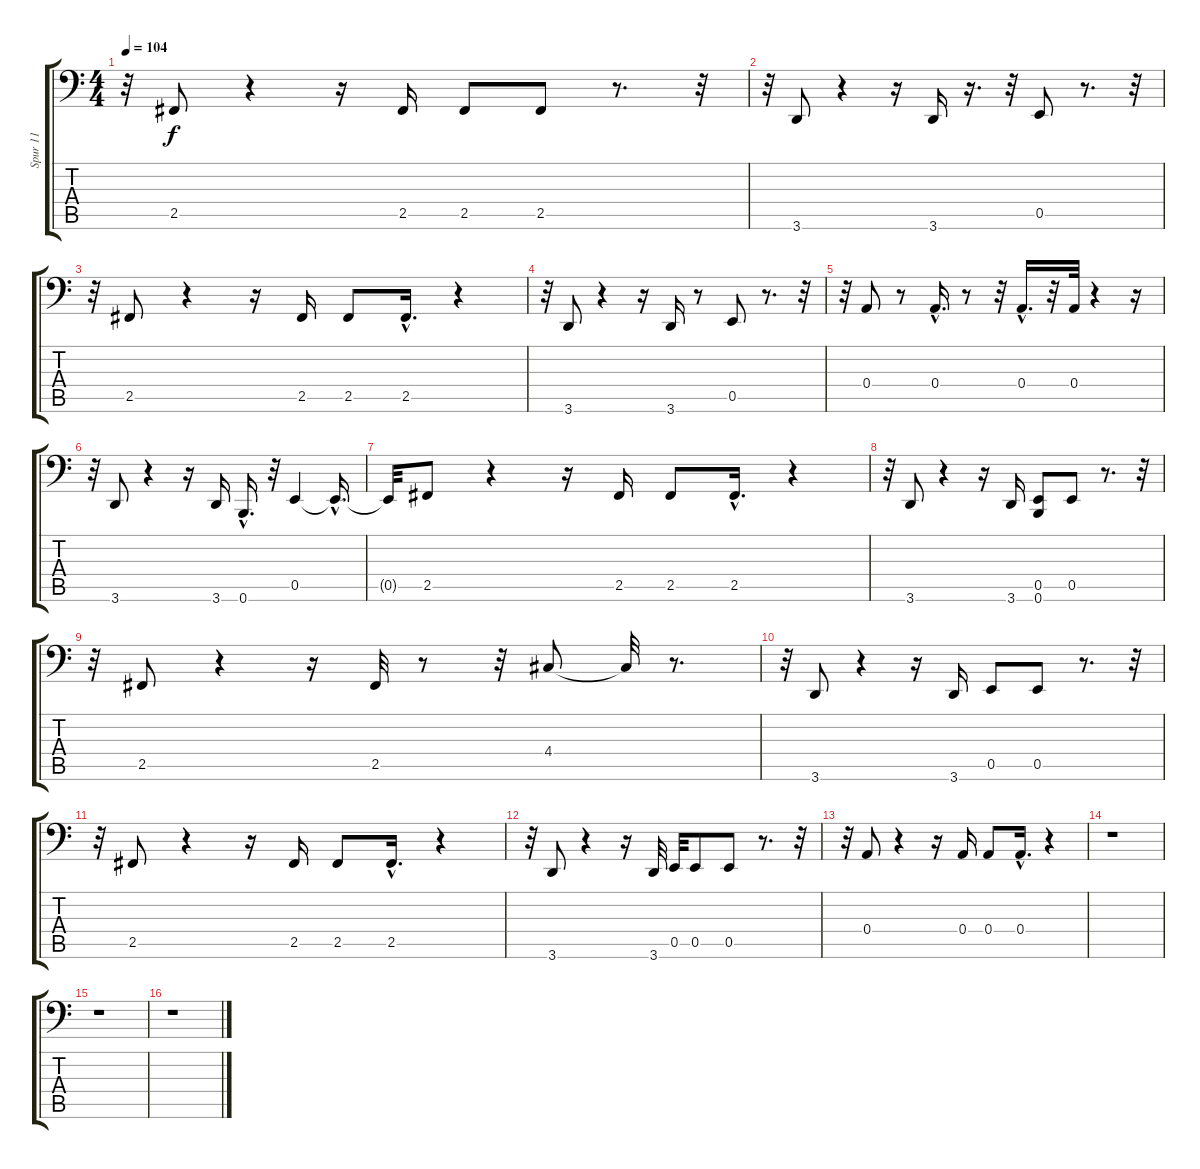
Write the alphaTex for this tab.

\track ("Spur 11" "Spur 11") {instrument electricbassfinger}
\staff {score tabs}
\tuning (C3 G2 D2 A1 E1 B0) {hide}
\ts (4 4)
\tempo 104
\clef f4
\ks c
r.32{dy f} 2.5.8 r.4 r.16 2.5.16 2.5.8 2.5.8 r.8{d} r.32 |
r.32 3.6.8 r.4 r.16 3.6.16 r.16{d} r.32 0.5.8 r.8{d} r.32 |
r.32 2.5.8 r.4 r.16 2.5.16 2.5.8 2.5{hac}.16{d} r.4 |
r.32 3.6.8 r.4 r.16 3.6.16 r.8 0.5.8 r.8{d} r.32 |
r.32 0.4.8 r.8 0.4{hac}.16{d} r.8 r.32 0.4{hac}.16{d} r.32 0.4.32 r.4 r.16 |
r.32 3.6.8 r.4 r.16 3.6.16 0.6{hac}.16{d} r.32 0.5.4 0.5{hac t}.16{d} |
0.5{t}.32 2.5.8 r.4 r.16 2.5.16 2.5.8 2.5{hac}.16{d} r.4 |
r.32 3.6.8 r.4 r.16 3.6.16 (0.5 0.6).8 0.5.8 r.8{d} r.32 |
r.32 2.5.8 r.4 r.16 2.5.32 r.8 r.32 4.4.8 4.4{t}.32 r.8{d} |
r.32 3.6.8 r.4 r.16 3.6.16 0.5.8 0.5.8 r.8{d} r.32 |
r.32 2.5.8 r.4 r.16 2.5.16 2.5.8 2.5{hac}.16{d} r.4 |
r.32 3.6.8 r.4 r.16 3.6.32 0.5.32 0.5.8 0.5.8 r.8{d} r.32 |
r.32 0.4.8 r.4 r.16 0.4.16 0.4.8 0.4{hac}.16{d} r.4 |
r.1 |
r.1 |
r.1
